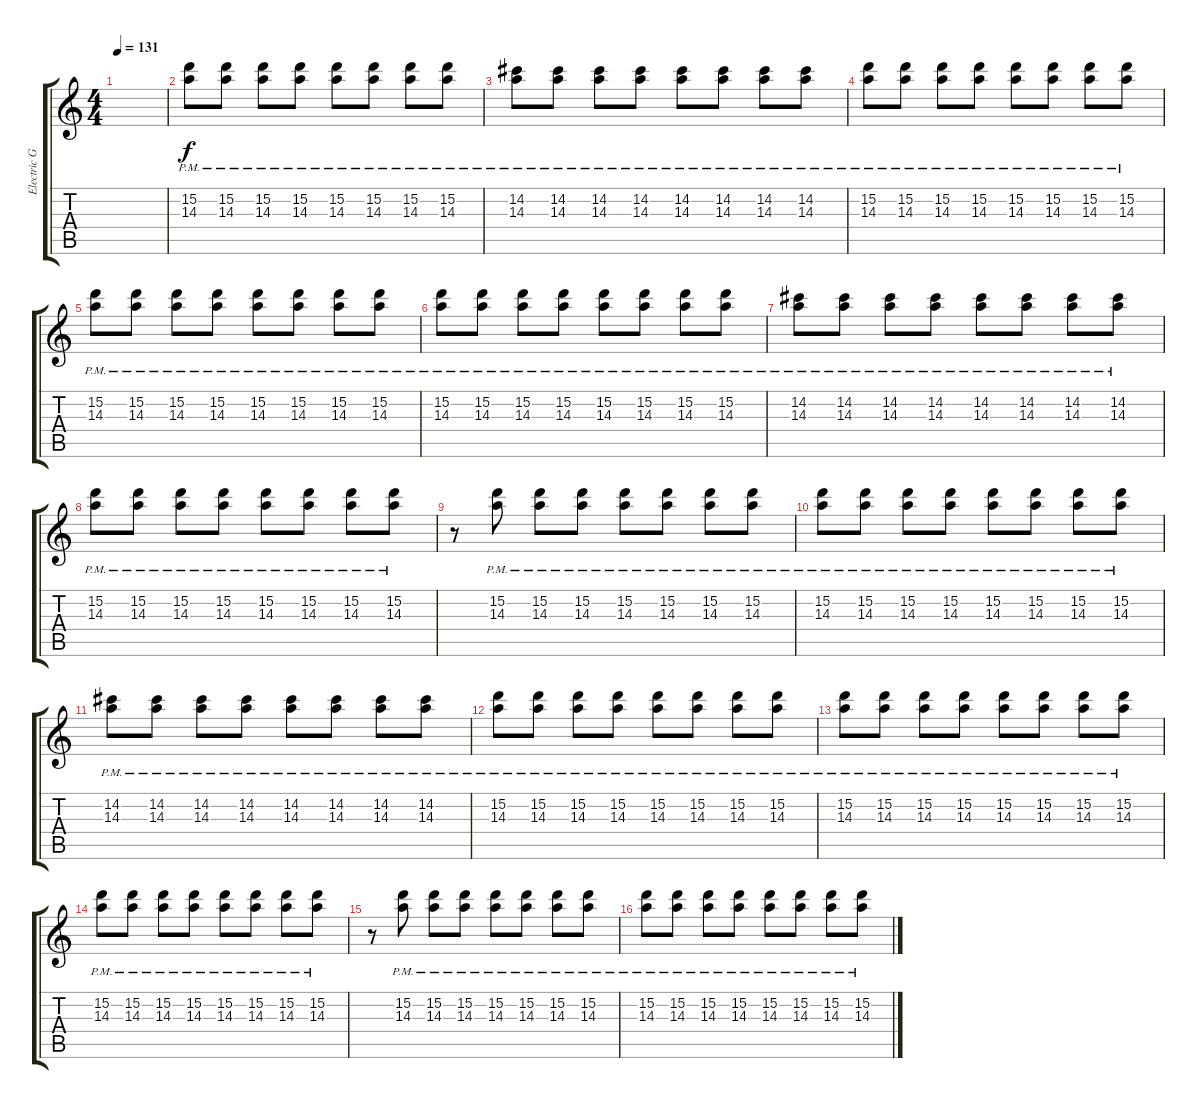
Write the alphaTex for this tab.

\track ("Electric Guitar (Drive)" "Electric G") {instrument overdrivenguitar}
\staff {score tabs}
\tuning (E4 B3 G3 D3 A2 E2) {hide}
\ts (4 4)
\tempo 131
\clef g2
\ks c
|
(15.2{pm} 14.3{pm}).8 (15.2{pm} 14.3{pm}).8 (15.2{pm} 14.3{pm}).8 (15.2{pm} 14.3{pm}).8 (15.2{pm} 14.3{pm}).8 (15.2{pm} 14.3{pm}).8 (15.2{pm} 14.3{pm}).8 (15.2{pm} 14.3{pm}).8 |
(14.2{pm} 14.3{pm}).8 (14.2{pm} 14.3{pm}).8 (14.2{pm} 14.3{pm}).8 (14.2{pm} 14.3{pm}).8 (14.2{pm} 14.3{pm}).8 (14.2{pm} 14.3{pm}).8 (14.2{pm} 14.3{pm}).8 (14.2{pm} 14.3{pm}).8 |
(15.2{pm} 14.3{pm}).8 (15.2{pm} 14.3{pm}).8 (15.2{pm} 14.3{pm}).8 (15.2{pm} 14.3{pm}).8 (15.2{pm} 14.3{pm}).8 (15.2{pm} 14.3{pm}).8 (15.2{pm} 14.3{pm}).8 (15.2{pm} 14.3{pm}).8 |
(15.2{pm} 14.3{pm}).8 (15.2{pm} 14.3{pm}).8 (15.2{pm} 14.3{pm}).8 (15.2{pm} 14.3{pm}).8 (15.2{pm} 14.3{pm}).8 (15.2{pm} 14.3{pm}).8 (15.2{pm} 14.3{pm}).8 (15.2{pm} 14.3{pm}).8 |
(15.2{pm} 14.3{pm}).8 (15.2{pm} 14.3{pm}).8 (15.2{pm} 14.3{pm}).8 (15.2{pm} 14.3{pm}).8 (15.2{pm} 14.3{pm}).8 (15.2{pm} 14.3{pm}).8 (15.2{pm} 14.3{pm}).8 (15.2{pm} 14.3{pm}).8 |
(14.2{pm} 14.3{pm}).8 (14.2{pm} 14.3{pm}).8 (14.2{pm} 14.3{pm}).8 (14.2{pm} 14.3{pm}).8 (14.2{pm} 14.3{pm}).8 (14.2{pm} 14.3{pm}).8 (14.2{pm} 14.3{pm}).8 (14.2{pm} 14.3{pm}).8 |
(15.2{pm} 14.3{pm}).8 (15.2{pm} 14.3{pm}).8 (15.2{pm} 14.3{pm}).8 (15.2{pm} 14.3{pm}).8 (15.2{pm} 14.3{pm}).8 (15.2{pm} 14.3{pm}).8 (15.2{pm} 14.3{pm}).8 (15.2{pm} 14.3{pm}).8 |
r.8 (15.2{pm} 14.3{pm}).8 (15.2{pm} 14.3{pm}).8 (15.2{pm} 14.3{pm}).8 (15.2{pm} 14.3{pm}).8 (15.2{pm} 14.3{pm}).8 (15.2{pm} 14.3{pm}).8 (15.2{pm} 14.3{pm}).8 |
(15.2{pm} 14.3{pm}).8 (15.2{pm} 14.3{pm}).8 (15.2{pm} 14.3{pm}).8 (15.2{pm} 14.3{pm}).8 (15.2{pm} 14.3{pm}).8 (15.2{pm} 14.3{pm}).8 (15.2{pm} 14.3{pm}).8 (15.2{pm} 14.3{pm}).8 |
(14.2{pm} 14.3{pm}).8 (14.2{pm} 14.3{pm}).8 (14.2{pm} 14.3{pm}).8 (14.2{pm} 14.3{pm}).8 (14.2{pm} 14.3{pm}).8 (14.2{pm} 14.3{pm}).8 (14.2{pm} 14.3{pm}).8 (14.2{pm} 14.3{pm}).8 |
(15.2{pm} 14.3{pm}).8 (15.2{pm} 14.3{pm}).8 (15.2{pm} 14.3{pm}).8 (15.2{pm} 14.3{pm}).8 (15.2{pm} 14.3{pm}).8 (15.2{pm} 14.3{pm}).8 (15.2{pm} 14.3{pm}).8 (15.2{pm} 14.3{pm}).8 |
(15.2{pm} 14.3{pm}).8 (15.2{pm} 14.3{pm}).8 (15.2{pm} 14.3{pm}).8 (15.2{pm} 14.3{pm}).8 (15.2{pm} 14.3{pm}).8 (15.2{pm} 14.3{pm}).8 (15.2{pm} 14.3{pm}).8 (15.2{pm} 14.3{pm}).8 |
(15.2{pm} 14.3{pm}).8 (15.2{pm} 14.3{pm}).8 (15.2{pm} 14.3{pm}).8 (15.2{pm} 14.3{pm}).8 (15.2{pm} 14.3{pm}).8 (15.2{pm} 14.3{pm}).8 (15.2{pm} 14.3{pm}).8 (15.2{pm} 14.3{pm}).8 |
r.8 (15.2{pm} 14.3{pm}).8 (15.2{pm} 14.3{pm}).8 (15.2{pm} 14.3{pm}).8 (15.2{pm} 14.3{pm}).8 (15.2{pm} 14.3{pm}).8 (15.2{pm} 14.3{pm}).8 (15.2{pm} 14.3{pm}).8 |
(15.2{pm} 14.3{pm}).8 (15.2{pm} 14.3{pm}).8 (15.2{pm} 14.3{pm}).8 (15.2{pm} 14.3{pm}).8 (15.2{pm} 14.3{pm}).8 (15.2{pm} 14.3{pm}).8 (15.2{pm} 14.3{pm}).8 (15.2{pm} 14.3{pm}).8
